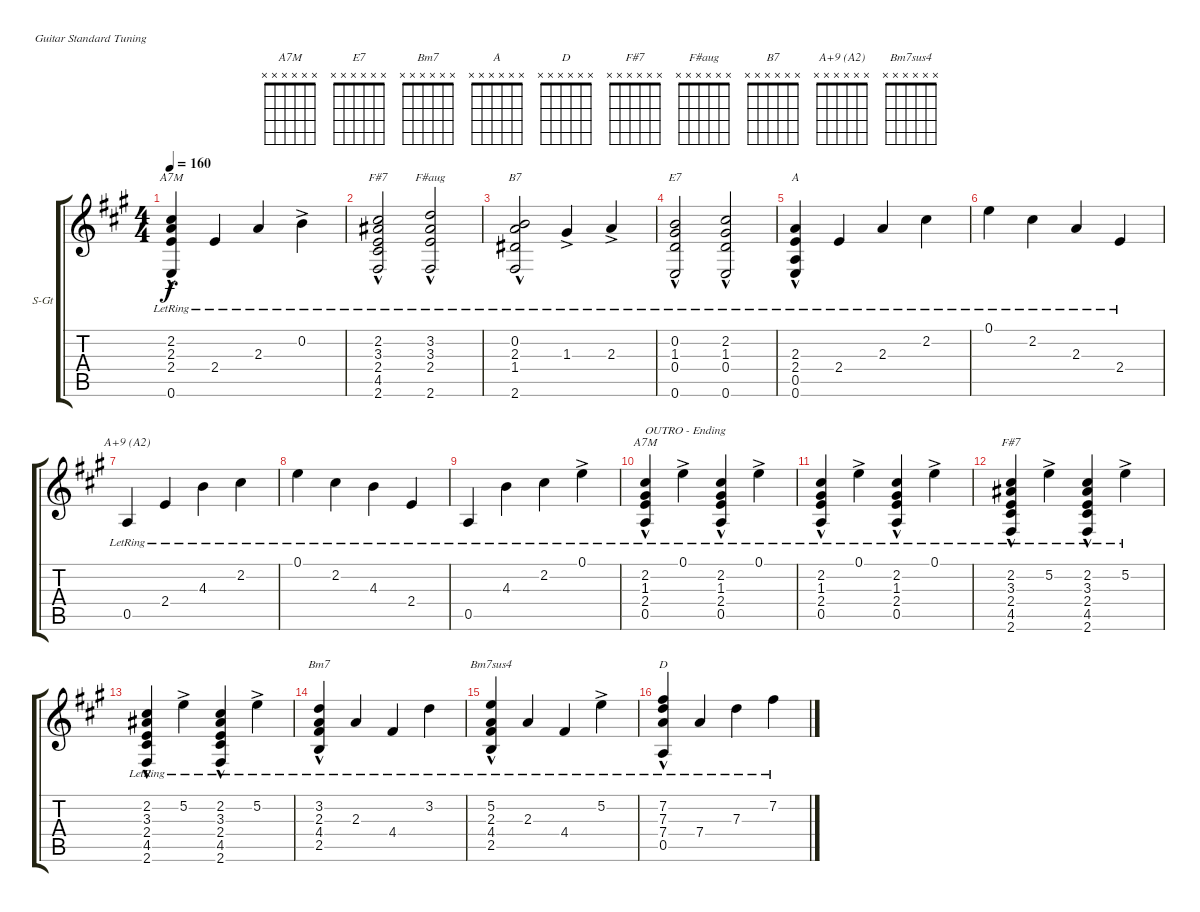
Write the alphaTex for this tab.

\bracketExtendMode groupsimilarinstruments
\firstSystemTrackNameOrientation horizontal
\otherSystemsTrackNameOrientation horizontal
\track ("Track 1" "S-Gt") {instrument acousticguitarsteel}
\staff {score tabs}
\tuning (E4 B3 G3 D3 A2 E2)
\chord ("A7M" x x x x x x)
\chord ("E7" x x x x x x)
\chord ("Bm7" x x x x x x)
\chord ("A" x x x x x x)
\chord ("D" x x x x x x)
\chord ("F#7" x x x x x x)
\chord ("F#aug" x x x x x x)
\chord ("B7" x x x x x x)
\chord ("A+9 (A2)" x x x x x x)
\chord ("Bm7sus4" x x x x x x)
\ts (4 4)
\tempo 160
\clef g2
\ks a
(2.2{hac lr} 2.3{lr} 2.4{lr} 0.6{lr}).4{ch "A7M" dy f} 2.4{lr}.4 2.3{lr}.4 0.2{ac lr}.4 |
(2.2{hac lr} 3.3{lr} 2.4{lr} 4.5{lr} 2.6{lr}).2{ch "F#7"} (3.2{hac lr} 3.3{lr} 2.4{lr} 2.6{lr}).2{ch "F#aug"} |
(0.2{hac lr} 2.3{lr} 1.4{lr} 2.6{lr}).2{ch "B7"} 1.3{ac lr}.4 2.3{ac lr}.4 |
(0.2{hac lr} 1.3{lr} 0.4{lr} 0.6{lr}).2{ch "E7"} (2.2{hac lr} 1.3{lr} 0.4{lr} 0.6{lr}).2 |
(2.3{hac lr} 2.4{lr} 0.5{lr} 0.6{lr}).4{ch "A"} 2.4{lr}.4 2.3{lr}.4 2.2{lr}.4 |
0.1{lr}.4 2.2{lr}.4 2.3{lr}.4 2.4{lr}.4 |
0.5{lr}.4{ch "A+9 (A2)"} 2.4{lr}.4 4.3{lr}.4 2.2{lr}.4 |
0.1{lr}.4 2.2{lr}.4 4.3{lr}.4 2.4{lr}.4 |
0.5{lr}.4 4.3{lr}.4 2.2{lr}.4 0.1{ac lr}.4 |
(2.2{hac lr} 1.3{lr} 2.4{lr} 0.5{lr}).4{ch "A7M" txt "OUTRO - Ending"} 0.1{ac lr}.4 (2.2{hac lr} 1.3{lr} 2.4{lr} 0.5{lr}).4 0.1{ac lr}.4 |
(2.2{hac lr} 1.3{lr} 2.4{lr} 0.5{lr}).4 0.1{ac lr}.4 (2.2{hac lr} 1.3{lr} 2.4{lr} 0.5{lr}).4 0.1{ac lr}.4 |
(2.2{hac lr} 3.3{lr} 2.4{lr} 4.5{lr} 2.6{lr}).4{ch "F#7"} 5.2{ac lr}.4 (2.2{hac lr} 3.3{lr} 2.4{lr} 4.5{lr} 2.6{lr}).4 5.2{ac lr}.4 |
(2.2{hac lr} 3.3{lr} 2.4{lr} 4.5{lr} 2.6{lr}).4 5.2{ac lr}.4 (2.2{hac lr} 3.3{lr} 2.4{lr} 4.5{lr} 2.6{lr}).4 5.2{ac lr}.4 |
(3.2{hac lr} 2.3{lr} 4.4{lr} 2.5{lr}).4{ch "Bm7"} 2.3{lr}.4 4.4{lr}.4 3.2{lr}.4 |
(5.2{hac lr} 2.3{lr} 4.4{lr} 2.5{lr}).4{ch "Bm7sus4"} 2.3{lr}.4 4.4{lr}.4 5.2{ac lr}.4 |
(7.2{hac lr} 7.3{lr} 7.4{lr} 0.5{lr}).4{ch "D"} 7.4{lr}.4 7.3{lr}.4 7.2{lr}.4
